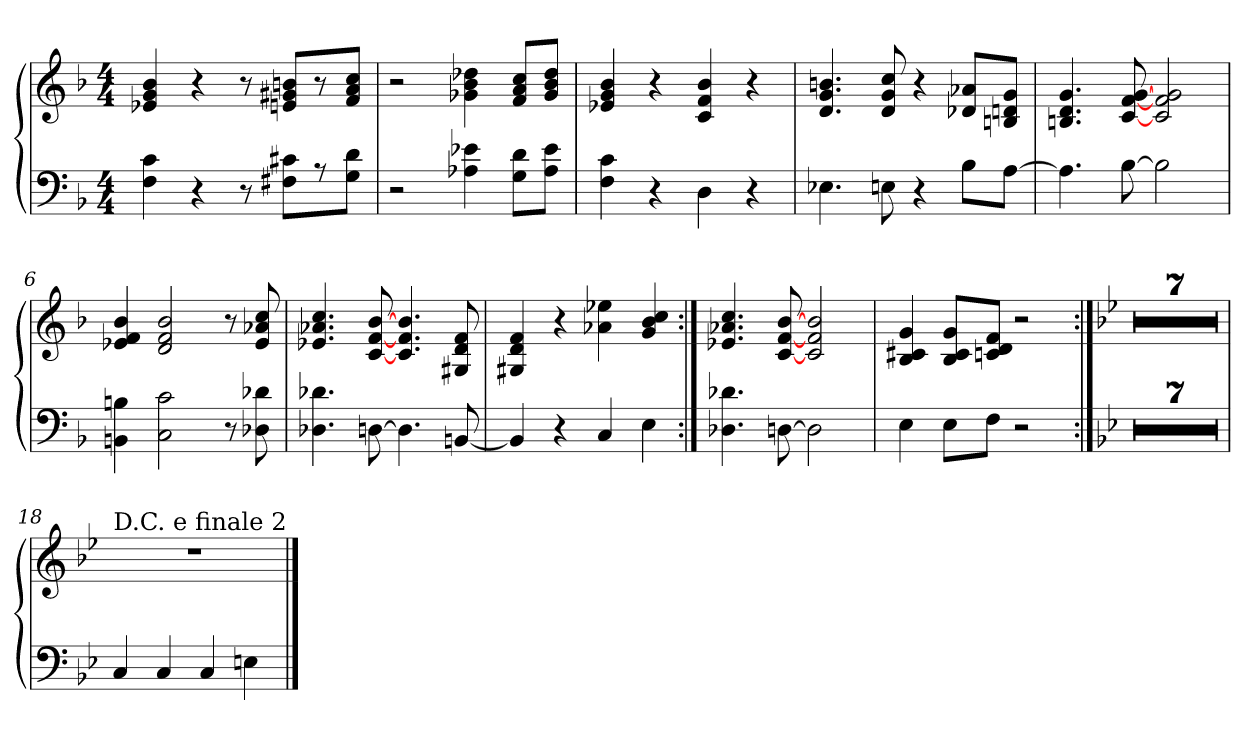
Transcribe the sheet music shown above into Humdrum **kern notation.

**kern	**kern
*part1	*part1
*staff2	*staff1
*clefF4	*clefG2
*k[b-]	*k[b-]
*F:	*F:
*M4/4	*M4/4
=1	=1
4F\ 4c\	4e-X/ 4g/ 4b-/
4r	4r
8r	8r
8F#X\ 8c#X\L	8en/ 8g#X/ 8bn/L
8r	8r
8G\ 8d\J	8f/ 8a/ 8cc/J
=2	=2
2r	2r
4A-X\ 4e-X\	4g-X\ 4b-\ 4dd-X\
8G\ 8d\L	8f/ 8a/ 8cc/L
8A-\ 8e-\J	8g-/ 8b-/ 8dd-/J
=3	=3
4F\ 4c\	4e-X/ 4g/ 4b-/
4r	4r
4D\	4c/ 4f/ 4b-/
4r	4r
=4	=4
4.E-X\	4.d/ 4.g/ 4.bn/
8En\	8d/ 8g/ 8cc/
4r	4r
8B-\L	8d-X/ 8a-X/L
[8A\J	8Bn/ 8dn/ 8g/J
!!LO:LB:g=z
=5	=5
4.A\]	4.B/ 4.d/ 4.g/
[8B-\	[8c/ [8f/ [8g/
2B-\]	2c/ 2f/ 2g/
=6	=6
4BBn\ 4Bn\	4e-X/ 4f/ 4b-/
2C\ 2c\	2d/ 2f/ 2b-/
8r	8r
8D-X\ 8d-X\	8e-/ 8a-X/ 8cc/
=7	=7
4.D-\ 4.d-\	4.e-/ 4.a-/ 4.cc/
[8Dn\	[8c/ [8f/ [8b-/
4.D\]	4.c/ 4.f/ 4.b-/
[8BBn/	8G#X/ 8d/ 8f/
=8	=8
4BB/]	4G#/ 4d/ 4f/
4r	4r
4C/	4a-X\ 4ee-X\
4E\	4g/ 4b-/ 4cc/
=9:|!	=9:|!
4.D-\ 4.d-\	4.e-/ 4.a-/ 4.cc/
[8Dn\	[8c/ [8f/ [8b-/
2D\]	2c/ 2f/ 2b-/
=10	=10
4E\	4B-/ 4c#X/ 4g/
8E\L	8B-/ 8c#/ 8g/L
8F\J	8cn/ 8d/ 8f/J
2r	2r
=11:|!	=11:|!
*k[b-e-]	*k[b-e-]
1r	1r
=12	=12
1r	1r
=13	=13
1r	1r
=14	=14
1r	1r
=15	=15
1r	1r
=16	=16
1r	1r
=17	=17
1r	1r
=18	=18
!	!LO:TX:a:t=D.C. e finale 2
4C/	1r
4C/	.
4C/	.
4En\	.
==	==
*-	*-
